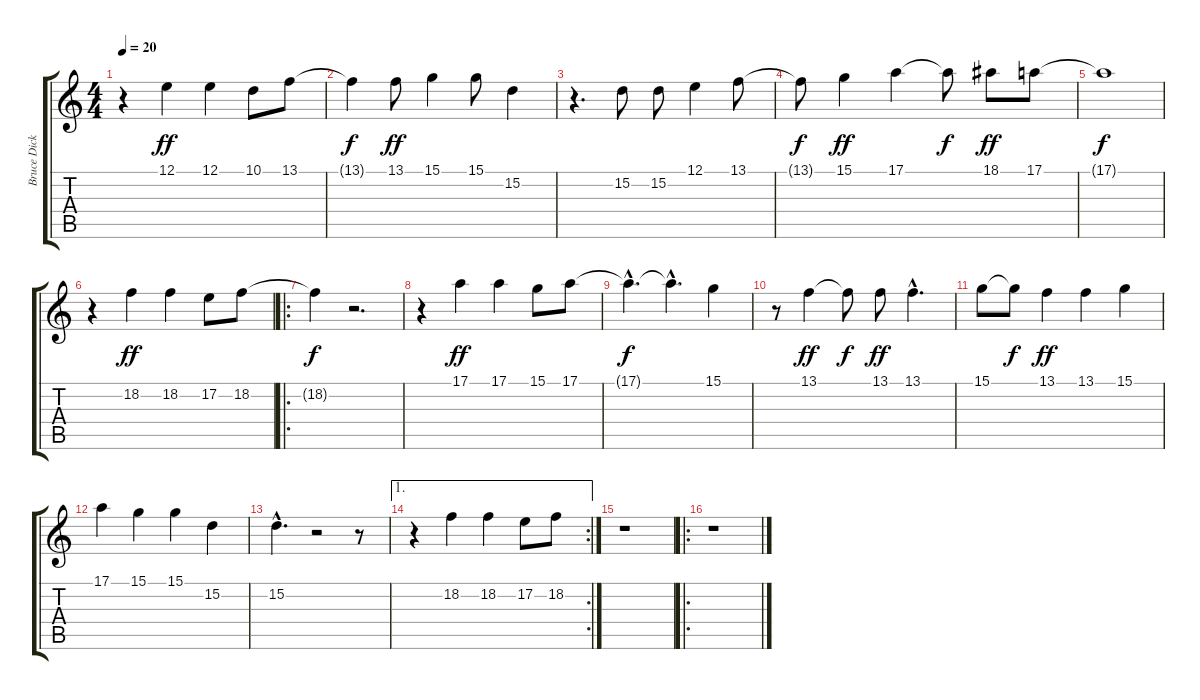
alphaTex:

\track ("Bruce Dickinson" "Bruce Dick") {instrument violin}
\staff {score tabs}
\tuning (E4 B3 G3 D3 A2 E2) {hide}
\ts (4 4)
\tempo 20
\clef g2
\ks c
r.4{dy ff} 12.1.4 12.1.4 10.1.8 13.1.8 |
13.1{t}.4{dy f} 13.1.8{dy ff} 15.1.4 15.1.8 15.2.4 |
r.4{d} 15.2.8 15.2.8 12.1.4 13.1.8 |
13.1{t}.8{dy f} 15.1.4{dy ff} 17.1.4 17.1{t}.8{dy f} 18.1.8{dy ff} 17.1.8 |
17.1{t}.1{dy f} |
r.4 18.2.4{dy ff} 18.2.4 17.2.8 18.2.8 |
\ro
18.2{t}.4{dy f} r.2{d} |
r.4 17.1.4{dy ff} 17.1.4 15.1.8 17.1.8 |
17.1{hac t}.4{d dy f} 17.1{hac t}.4{d} 15.1.4 |
r.8 13.1.4{dy ff} 13.1{t}.8{dy f} 13.1.8{dy ff} 13.1{hac}.4{d} |
15.1.8 15.1{t}.8{dy f} 13.1.4{dy ff} 13.1.4 15.1.4 |
17.1.4 15.1.4 15.1.4 15.2.4 |
15.2{hac}.4{d} r.2 r.8 |
\ae 1
\rc 2
r.4 18.2.4 18.2.4 17.2.8 18.2.8 |
r.1 |
\ro
r.1
